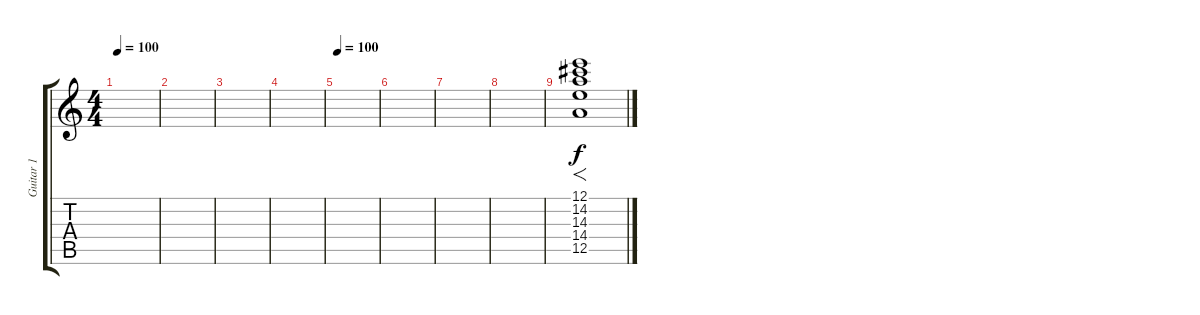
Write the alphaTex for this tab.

\track ("Guitar 1" "Guitar 1") {instrument distortionguitar}
\staff {score tabs}
\tuning (E4 B3 G3 D3 A2 E2) {hide}
\ts (4 4)
\tempo 100
\clef g2
\ks c
|
|
|
|
\tempo 100
|
|
|
|
(12.1 14.2 14.3 14.4 12.5).1{f}
